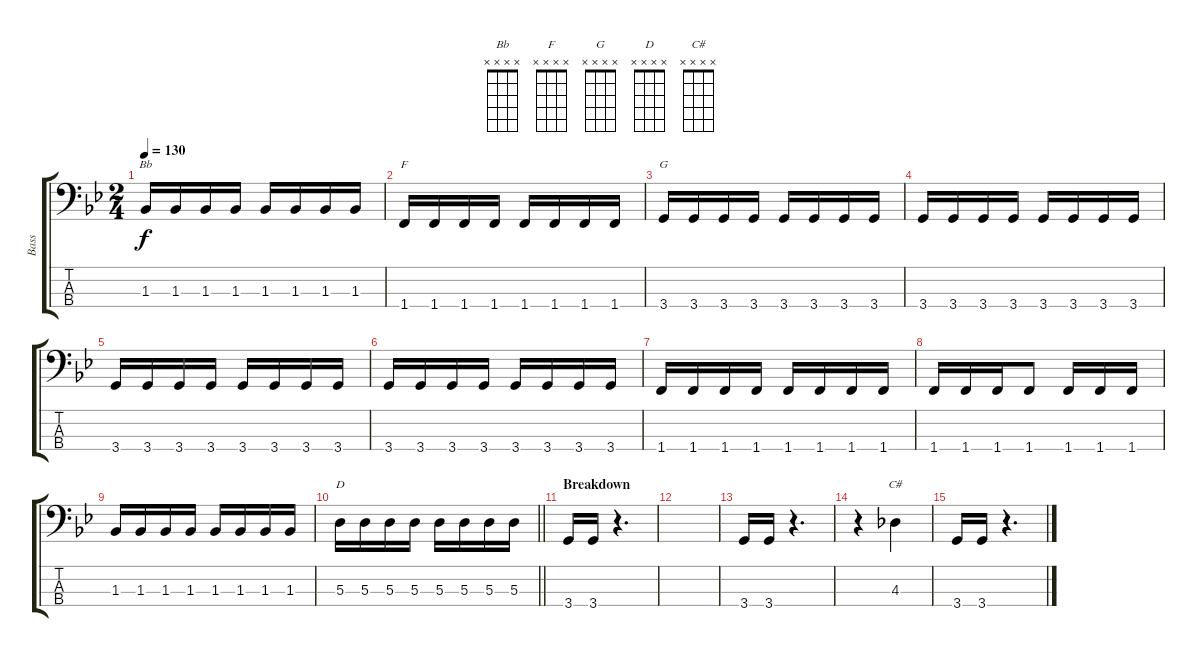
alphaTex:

\track ("Bass" "Bass") {instrument electricbassfinger}
\staff {score tabs}
\tuning (G2 D2 A1 E1) {hide}
\chord ("Bb" x x x x)
\chord ("F" x x x x)
\chord ("G" x x x x)
\chord ("D" x x x x)
\chord ("C#" x x x x)
\ts (2 4)
\tempo 130
\clef f4
\ks gminor
1.3.16{ch "Bb" dy f} 1.3.16 1.3.16 1.3.16 1.3.16 1.3.16 1.3.16 1.3.16 |
1.4.16{ch "F"} 1.4.16 1.4.16 1.4.16 1.4.16 1.4.16 1.4.16 1.4.16 |
3.4.16{ch "G"} 3.4.16 3.4.16 3.4.16 3.4.16 3.4.16 3.4.16 3.4.16 |
3.4.16 3.4.16 3.4.16 3.4.16 3.4.16 3.4.16 3.4.16 3.4.16 |
3.4.16 3.4.16 3.4.16 3.4.16 3.4.16 3.4.16 3.4.16 3.4.16 |
3.4.16 3.4.16 3.4.16 3.4.16 3.4.16 3.4.16 3.4.16 3.4.16 |
1.4.16 1.4.16 1.4.16 1.4.16 1.4.16 1.4.16 1.4.16 1.4.16 |
1.4.16 1.4.16 1.4.16 1.4.8 1.4.16 1.4.16 1.4.16 |
1.3.16 1.3.16 1.3.16 1.3.16 1.3.16 1.3.16 1.3.16 1.3.16 |
\barLineRight lightlight
5.3.16{ch "D"} 5.3.16 5.3.16 5.3.16 5.3.16 5.3.16 5.3.16 5.3.16 |
\section ("" "Breakdown")
3.4.16 3.4.16 r.4{d} |
|
3.4.16 3.4.16 r.4{d} |
r.4 4.3.4{ch "C#"} |
3.4.16 3.4.16 r.4{d}
